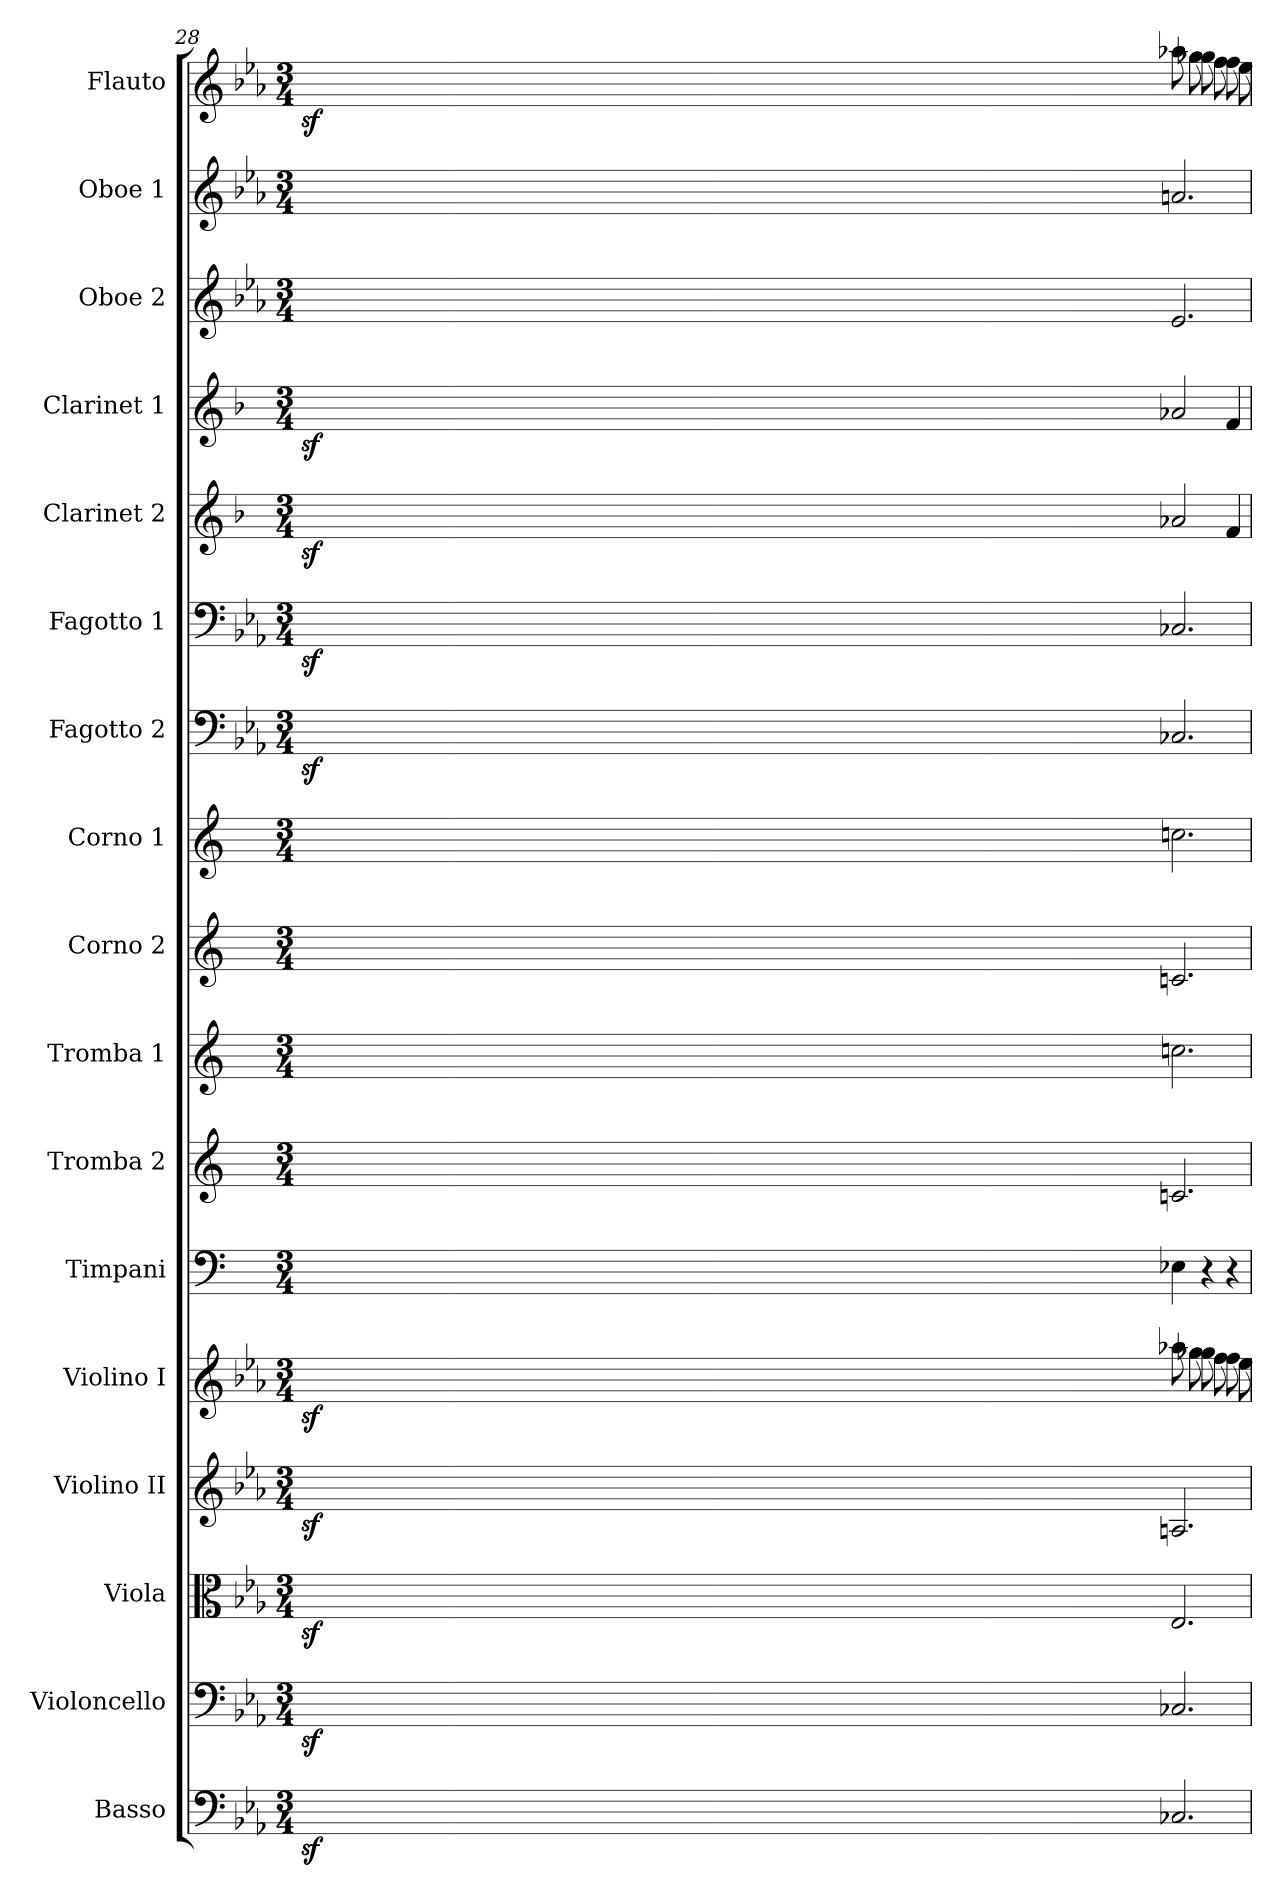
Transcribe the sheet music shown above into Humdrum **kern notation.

**kern	**dynam	**kern	**dynam	**kern	**dynam	**kern	**dynam	**kern	**dynam	**kern	**kern	**kern	**kern	**kern	**kern	**dynam	**kern	**dynam	**kern	**dynam	**kern	**dynam	**kern	**kern	**kern	**dynam
*part17	*part17	*part16	*part16	*part15	*part15	*part14	*part14	*part13	*part13	*part12	*part11	*part10	*part9	*part8	*part7	*part7	*part6	*part6	*part5	*part5	*part4	*part4	*part3	*part2	*part1	*part1
*staff17	*staff17	*staff16	*staff16	*staff15	*staff15	*staff14	*staff14	*staff13	*staff13	*staff12	*staff11	*staff10	*staff9	*staff8	*staff7	*staff7	*staff6	*staff6	*staff5	*staff5	*staff4	*staff4	*staff3	*staff2	*staff1	*staff1
*I"Basso	*	*I"Violoncello	*	*I"Viola	*	*I"Violino II	*	*I"Violino I	*	*I"Timpani	*I"Tromba 2	*I"Tromba 1	*I"Corno 2	*I"Corno 1	*I"Fagotto 2	*	*I"Fagotto 1	*	*I"Clarinet 2	*	*I"Clarinet 1	*	*I"Oboe 2	*I"Oboe 1	*I"Flauto	*
*	*	*I'Vc	*	*I'Vla	*	*I'Vln	*	*I'Vln	*	*	*	*	*	*	*	*	*	*	*I'Cl	*	*I'Cl	*	*I'Ob	*I'Ob	*I'Fl	*
*clefF4	*	*clefF4	*	*clefC3	*	*clefG2	*	*clefG2	*	*clefF4	*clefG2	*clefG2	*clefG2	*clefG2	*clefF4	*	*clefF4	*	*clefG2	*	*clefG2	*	*clefG2	*clefG2	*clefG2	*
*ITrd7c12	*	*	*	*	*	*	*	*	*	*	*ITrd-2c-3	*ITrd-2c-3	*ITrd5c9	*ITrd5c9	*	*	*	*	*ITrd1c2	*	*ITrd1c2	*	*	*	*	*
*k[b-e-a-]	*	*k[b-e-a-]	*	*k[b-e-a-]	*	*k[b-e-a-]	*	*k[b-e-a-]	*	*	*	*	*	*	*k[b-e-a-]	*	*k[b-e-a-]	*	*k[b-e-a-]	*	*k[b-e-a-]	*	*k[b-e-a-]	*k[b-e-a-]	*k[b-e-a-]	*
*M3/4	*	*M3/4	*	*M3/4	*	*M3/4	*	*M3/4	*	*M3/4	*M3/4	*M3/4	*M3/4	*M3/4	*M3/4	*	*M3/4	*	*M3/4	*	*M3/4	*	*M3/4	*M3/4	*M3/4	*
=28	=28	=28	=28	=28	=28	=28	=28	=28	=28	=28	=28	=28	=28	=28	=28	=28	=28	=28	=28	=28	=28	=28	=28	=28	=28	=28
1ryy	sf	1ryy	sf	1ryy	sf	1ryy	sf	1ryy	sf	1ryy	1ryy	1ryy	1ryy	1ryy	1ryy	sf	1ryy	sf	1ryy	sf	1ryy	sf	1ryy	1ryy	1ryy	sf
1ryy	.	1ryy	.	1ryy	.	1ryy	.	1ryy	.	1ryy	1ryy	1ryy	1ryy	1ryy	1ryy	.	1ryy	.	1ryy	.	1ryy	.	1ryy	1ryy	1ryy	.
1ryy	.	1ryy	.	1ryy	.	1ryy	.	1ryy	.	1ryy	1ryy	1ryy	1ryy	1ryy	1ryy	.	1ryy	.	1ryy	.	1ryy	.	1ryy	1ryy	1ryy	.
1ryy	.	1ryy	.	1ryy	.	1ryy	.	1ryy	.	1ryy	1ryy	1ryy	1ryy	1ryy	1ryy	.	1ryy	.	1ryy	.	1ryy	.	1ryy	1ryy	1ryy	.
1ryy	.	1ryy	.	1ryy	.	1ryy	.	1ryy	.	1ryy	1ryy	1ryy	1ryy	1ryy	1ryy	.	1ryy	.	1ryy	.	1ryy	.	1ryy	1ryy	1ryy	.
1ryy	.	1ryy	.	1ryy	.	1ryy	.	1ryy	.	1ryy	1ryy	1ryy	1ryy	1ryy	1ryy	.	1ryy	.	1ryy	.	1ryy	.	1ryy	1ryy	1ryy	.
1ryy	.	1ryy	.	1ryy	.	1ryy	.	1ryy	.	1ryy	1ryy	1ryy	1ryy	1ryy	1ryy	.	1ryy	.	1ryy	.	1ryy	.	1ryy	1ryy	1ryy	.
1ryy	.	1ryy	.	1ryy	.	1ryy	.	1ryy	.	1ryy	1ryy	1ryy	1ryy	1ryy	1ryy	.	1ryy	.	1ryy	.	1ryy	.	1ryy	1ryy	1ryy	.
1ryy	.	1ryy	.	1ryy	.	1ryy	.	1ryy	.	1ryy	1ryy	1ryy	1ryy	1ryy	1ryy	.	1ryy	.	1ryy	.	1ryy	.	1ryy	1ryy	1ryy	.
1ryy	.	1ryy	.	1ryy	.	1ryy	.	1ryy	.	1ryy	1ryy	1ryy	1ryy	1ryy	1ryy	.	1ryy	.	1ryy	.	1ryy	.	1ryy	1ryy	1ryy	.
1ryy	.	1ryy	.	1ryy	.	1ryy	.	1ryy	.	1ryy	1ryy	1ryy	1ryy	1ryy	1ryy	.	1ryy	.	1ryy	.	1ryy	.	1ryy	1ryy	1ryy	.
1ryy	.	1ryy	.	1ryy	.	1ryy	.	1ryy	.	1ryy	1ryy	1ryy	1ryy	1ryy	1ryy	.	1ryy	.	1ryy	.	1ryy	.	1ryy	1ryy	1ryy	.
1ryy	.	1ryy	.	1ryy	.	1ryy	.	1ryy	.	1ryy	1ryy	1ryy	1ryy	1ryy	1ryy	.	1ryy	.	1ryy	.	1ryy	.	1ryy	1ryy	1ryy	.
1ryy	.	1ryy	.	1ryy	.	1ryy	.	1ryy	.	1ryy	1ryy	1ryy	1ryy	1ryy	1ryy	.	1ryy	.	1ryy	.	1ryy	.	1ryy	1ryy	1ryy	.
1ryy	.	1ryy	.	1ryy	.	1ryy	.	1ryy	.	1ryy	1ryy	1ryy	1ryy	1ryy	1ryy	.	1ryy	.	1ryy	.	1ryy	.	1ryy	1ryy	1ryy	.
1ryy	.	1ryy	.	1ryy	.	1ryy	.	1ryy	.	1ryy	1ryy	1ryy	1ryy	1ryy	1ryy	.	1ryy	.	1ryy	.	1ryy	.	1ryy	1ryy	1ryy	.
1ryy	.	1ryy	.	1ryy	.	1ryy	.	1ryy	.	1ryy	1ryy	1ryy	1ryy	1ryy	1ryy	.	1ryy	.	1ryy	.	1ryy	.	1ryy	1ryy	1ryy	.
1ryy	.	1ryy	.	1ryy	.	1ryy	.	1ryy	.	1ryy	1ryy	1ryy	1ryy	1ryy	1ryy	.	1ryy	.	1ryy	.	1ryy	.	1ryy	1ryy	1ryy	.
1ryy	.	1ryy	.	1ryy	.	1ryy	.	1ryy	.	1ryy	1ryy	1ryy	1ryy	1ryy	1ryy	.	1ryy	.	1ryy	.	1ryy	.	1ryy	1ryy	1ryy	.
4ryy	.	4ryy	.	4ryy	.	4ryy	.	4ryy	.	4ryy	4ryy	4ryy	4ryy	4ryy	4ryy	.	4ryy	.	4ryy	.	4ryy	.	4ryy	4ryy	4ryy	.
8.ryy	.	8.ryy	.	8.ryy	.	8.ryy	.	8.ryy	.	8.ryy	8.ryy	8.ryy	8.ryy	8.ryy	8.ryy	.	8.ryy	.	8.ryy	.	8.ryy	.	8.ryy	8.ryy	8.ryy	.
2.CC-X	.	2.C-X	.	2.E-	.	2.An	.	8aa-X	.	4E-X	2.e-X	2.ee-X	2.E-X	2.e-X	2.C-X	.	2.C-X	.	2g-X	.	2g-X	.	2.e-	2.an	8aa-X	.
.	.	.	.	.	.	.	.	8gg-X	.	.	.	.	.	.	.	.	.	.	.	.	.	.	.	.	8gg-X	.
.	.	.	.	.	.	.	.	8gg-	.	4r	.	.	.	.	.	.	.	.	.	.	.	.	.	.	8gg-	.
.	.	.	.	.	.	.	.	8ff	.	.	.	.	.	.	.	.	.	.	.	.	.	.	.	.	8ff	.
.	.	.	.	.	.	.	.	8ff	.	4r	.	.	.	.	.	.	.	.	4e-	.	4e-	.	.	.	8ff	.
.	.	.	.	.	.	.	.	8ee-	.	.	.	.	.	.	.	.	.	.	.	.	.	.	.	.	8ee-	.
=	=	=	=	=	=	=	=	=	=	=	=	=	=	=	=	=	=	=	=	=	=	=	=	=	=	=
*-	*-	*-	*-	*-	*-	*-	*-	*-	*-	*-	*-	*-	*-	*-	*-	*-	*-	*-	*-	*-	*-	*-	*-	*-	*-	*-
